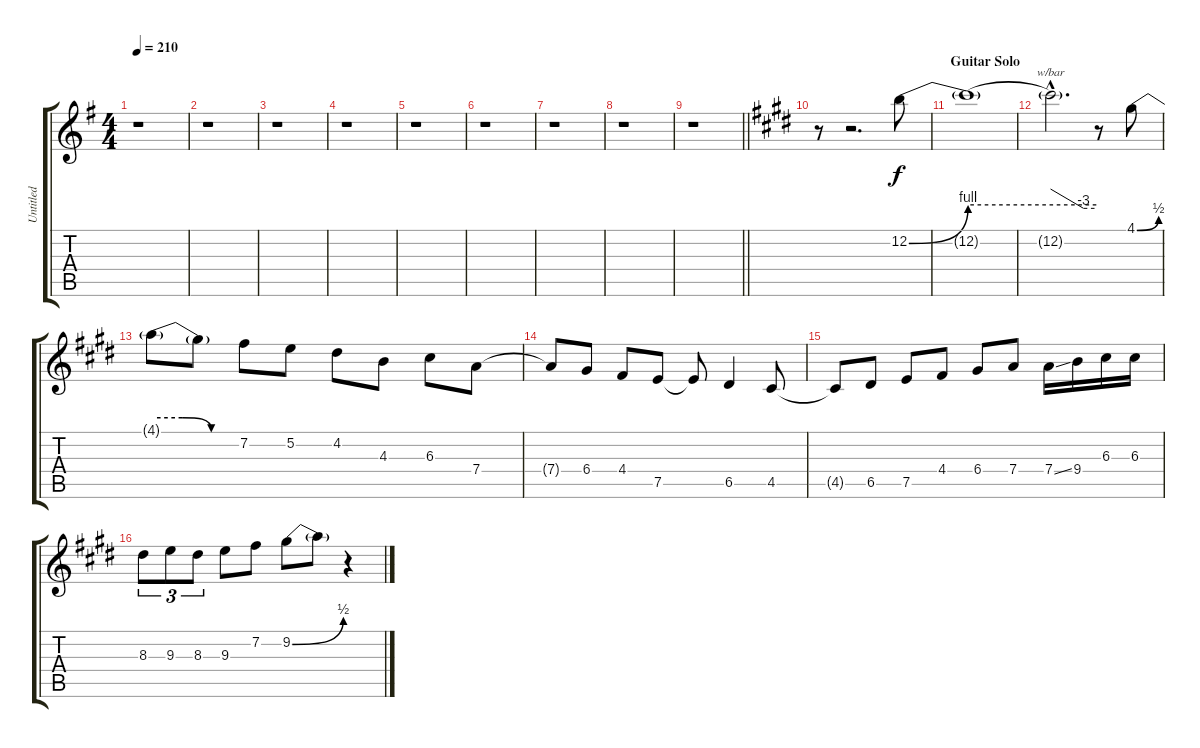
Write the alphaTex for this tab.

\track ("Untitled" "Untitled") {instrument distortionguitar}
\staff {score tabs}
\tuning (E4 B3 G3 D3 A2 E2) {hide}
\ts (4 4)
\tempo 210
\clef g2
\ks g
r.1{dy f} |
r.1 |
r.1 |
r.1 |
r.1 |
r.1 |
r.1 |
r.1 |
\barLineRight lightlight
r.1 |
\ks e
r.8 r.2{d} 12.2{be (bend 0 0 60 4)}.8 |
\section ("" "Guitar Solo")
\ks c#minor
12.2{be (hold 0 4 60 4) t}.1 |
12.2{hac t}.2{d tbe (custom default 0 0 45 -12 60 -12)} r.8 4.1{be (bend 0 0 60 2)}.8 |
\ks e
4.1{be (custom 0 2 20 2 40 0 60 0) t}.8 4.1{t}.8 7.2.8 5.2.8 4.2.8 4.3.8 6.3.8 7.4.8 |
\ks c#minor
7.4{t}.8 6.4.8 4.4.8 7.5.8 7.5{t}.8 6.5.4 4.5.8 |
4.5{t}.8 6.5.8 7.5.8 4.4.8 6.4.8 7.4.8 7.4{ss}.16 9.4.16 6.3.16 6.3.16 |
\ks e
8.3.8{tu (3 2)} 9.3.8{tu (3 2)} 8.3.8{tu (3 2)} 9.3.8 7.2.8 9.2{be (bend 0 0 60 2)}.8 9.2{t}.8 r.4
